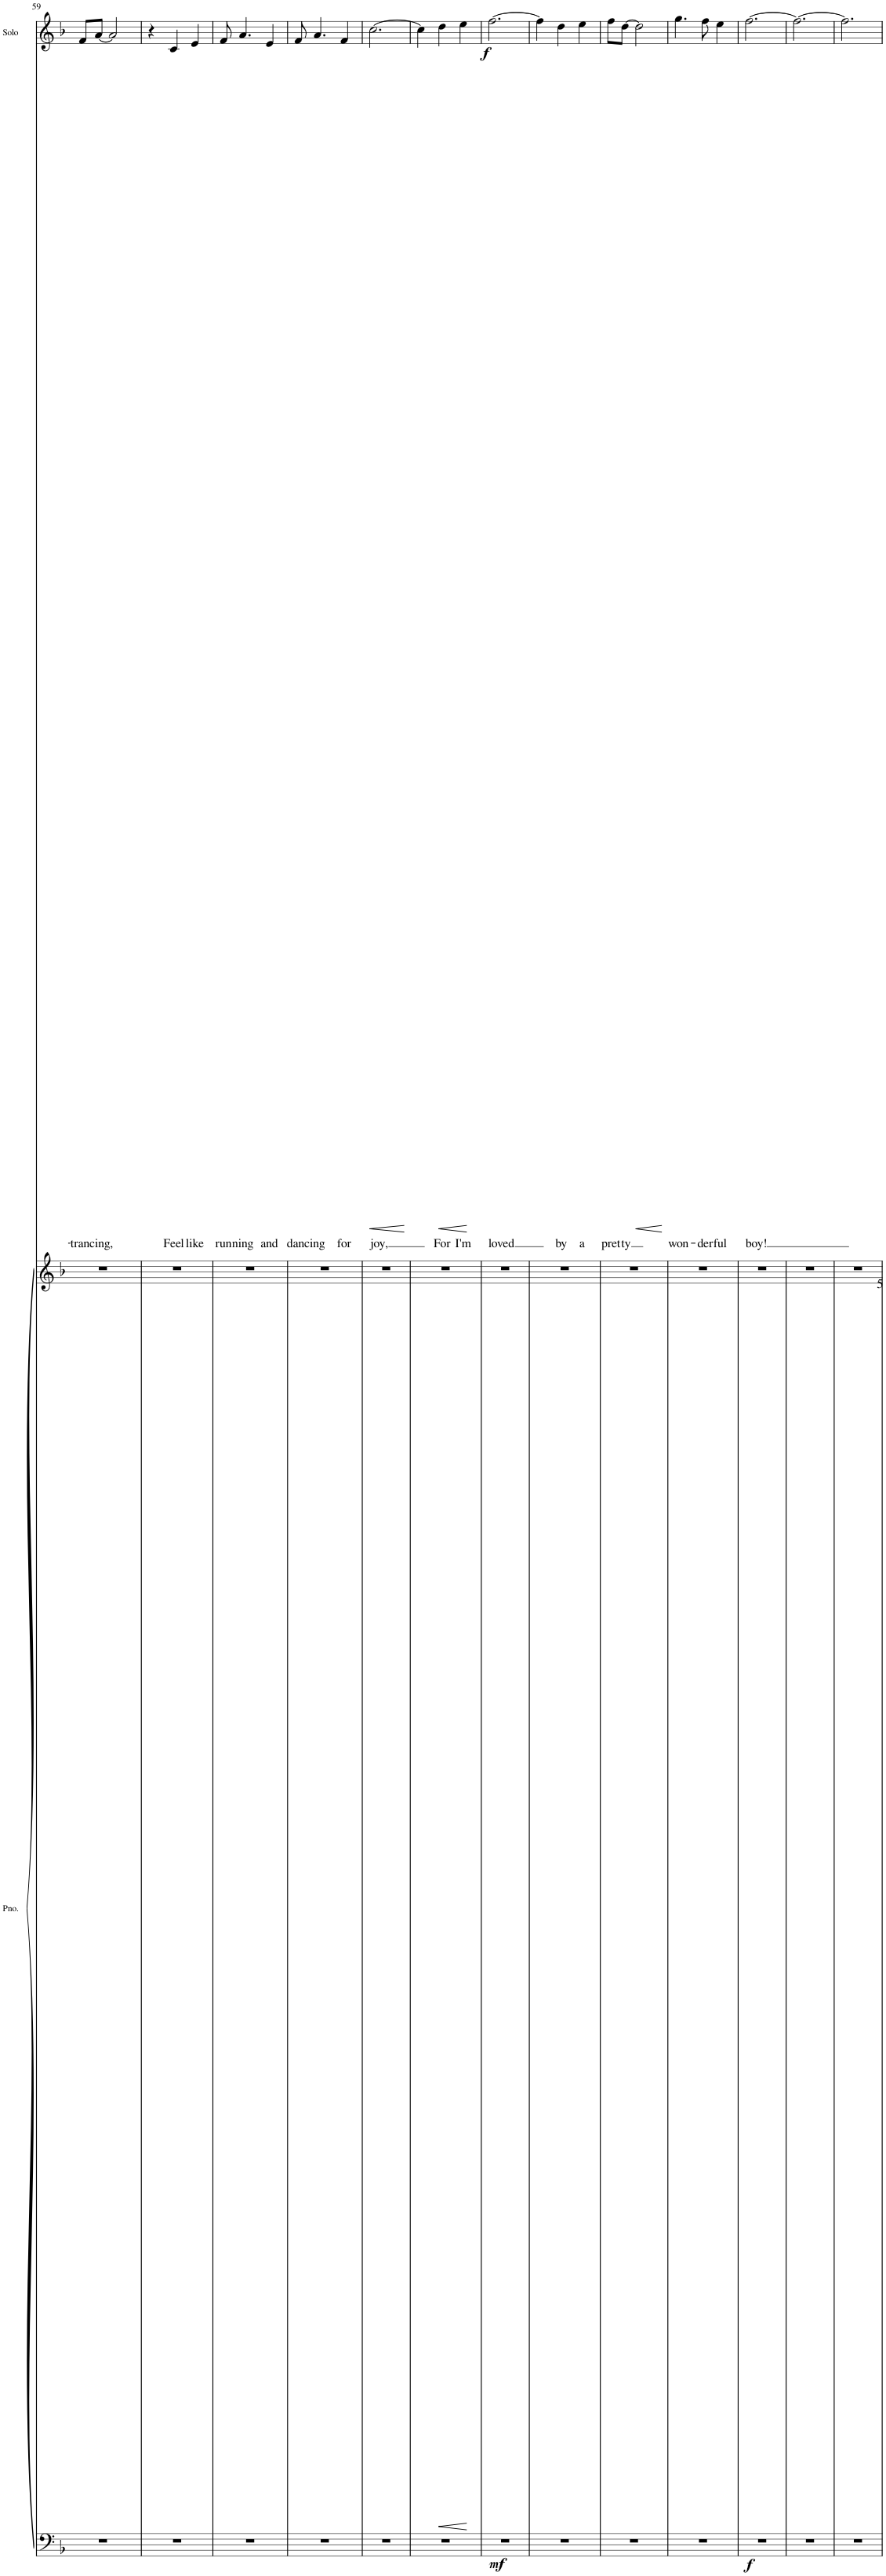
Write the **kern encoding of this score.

**kern	**text	**dynam
*part1	*part1	*part1
*staff1	*staff1	*staff1
*I"Soprano Solo	*	*
*I'Solo	*	*
!!LO:PB:g=z
*clefG2	*	*
*k[b-]	*	*
*M3/4	*	*
=59	=59	=59
!	!LO:LY:b	!
8f/L	-tranc-	.
!	!LO:LY:b	!
[8a/J	-ing,	.
2a/]	.	.
=60	=60	=60
4r	.	.
!	!LO:LY:b	!
4c/	Feel	.
!	!LO:LY:b	!
4e/	like	.
=61	=61	=61
!	!LO:LY:b	!
8f/	run-	.
!	!LO:LY:b	!
4.a/	-ning	.
!	!LO:LY:b	!
4e/	and	.
=62	=62	=62
!	!LO:LY:b	!
8f/	danc-	.
!	!LO:LY:b	!
4.a/	-ing	.
!	!LO:LY:b	!
4f/	for	.
=63	=63	=63
!	!LO:LY:b	!LO:HP:b
[2.cc\	joy,	<
.	.	[
=64	=64	=64
4cc\]	.	.
!	!LO:LY:b	!LO:HP:b
4dd\	For	<
!	!LO:LY:b	!
4ee\	I'm	[
=65	=65	=65
!	!LO:LY:b	!LO:DY:b
[2.ff\	loved	f
=66	=66	=66
4ff\]	.	.
!	!LO:LY:b	!
4dd\	by	.
!	!LO:LY:b	!
4ee\	a	.
=67	=67	=67
!	!LO:LY:b	!
8ff\L	pret-	.
!	!LO:LY:b	!
[8dd\J	-ty	.
!	!	!LO:HP:b
2dd\]	.	<
.	.	[
=68	=68	=68
!	!LO:LY:b	!
4.gg\	won-	.
!	!LO:LY:b	!
8ff\	-der-	.
!	!LO:LY:b	!
4ee\	-ful	.
=69	=69	=69
!	!LO:LY:b	!
[2.ff\	boy!	.
=70	=70	=70
2.ff\_	.	.
=71	=71	=71
2.ff\]	.	.
=	=	=
*-	*-	*-
